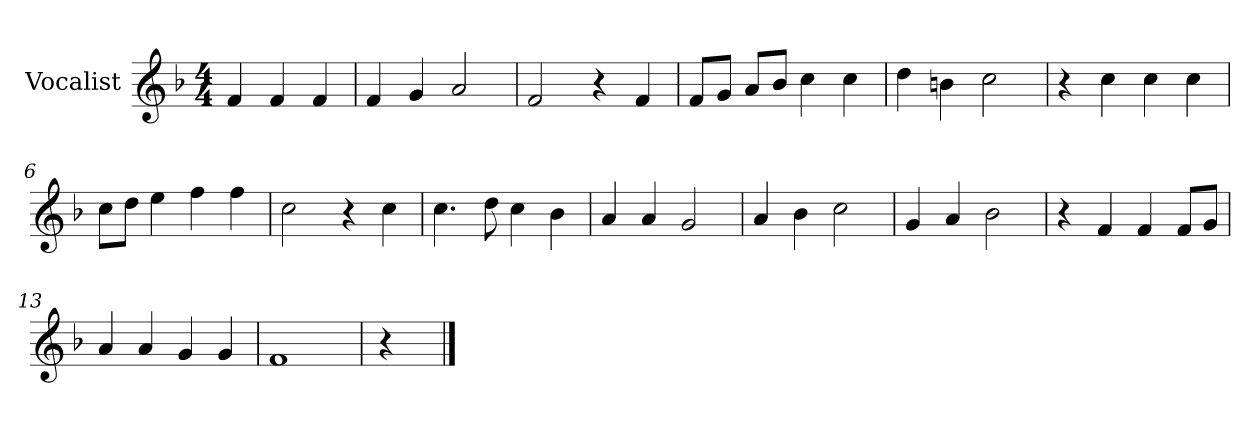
**kern
*part1
*staff1
*I"Vocalist
*k[b-]
*F:
*M4/4
=
4f
4f
4f
=1
4f
4g
2a
=2
2f
4r
4f
=3
8fL
8gJ
8aL
8b-J
4cc
4cc
=4
4dd
4bn
2cc
=5
4r
4cc
4cc
4cc
=6
8ccL
8ddJ
4ee
4ff
4ff
=7
2cc
4r
4cc
=8
4.cc
8dd
4cc
4b-
=9
4a
4a
2g
=10
4a
4b-
2cc
=11
4g
4a
2b-
=12
4r
4f
4f
8fL
8gJ
=13
4a
4a
4g
4g
=14
1f
=15
4r
==
*-
